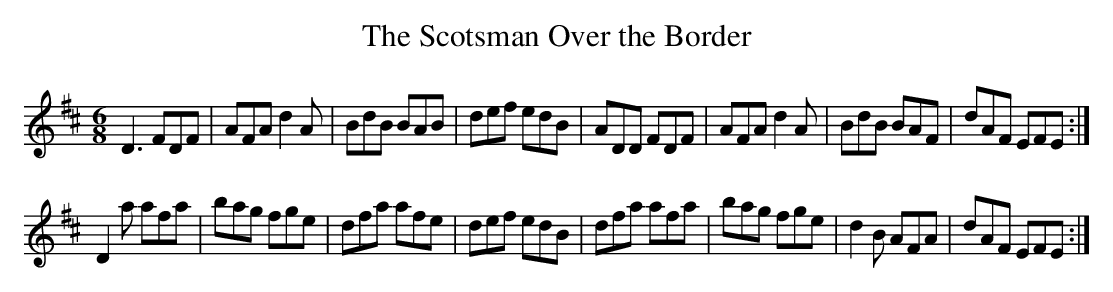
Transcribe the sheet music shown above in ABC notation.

X:1
T:The Scotsman Over the Border
M:6/8
L:1/8
K:D
D3 FDF|AFA d2 A|BdB BAB|def edB|\
ADD FDF|AFA d2 A|BdB BAF|dAF EFE :|
D2 a afa|bag fge|dfa afe|def edB|\
dfa afa|bag fge|d2 B AFA|dAF EFE :|
